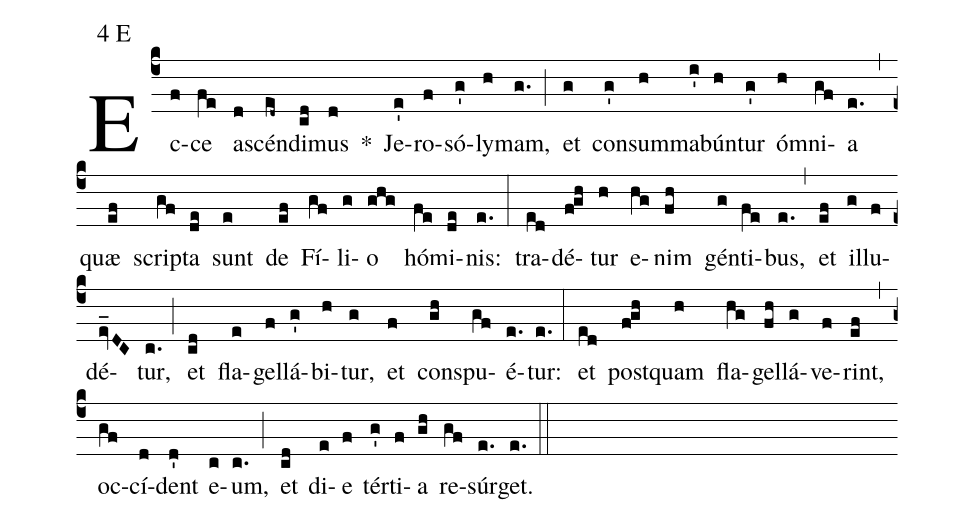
mode:4 E;
%%
(c4) Ec(f)ce(fe) a(d)scén(ed~)di(cd)mus(d) *() Je(e')ro(f)só(g')ly(h)mam,(g.) (;) et(g) con(g')sum(h)ma(i')bún(h)tur(g') ó(h)mni(gf)a(e.) (,) quæ(ef) scrip(gf)ta(de) sunt(e) de(ef) Fí(gf)li(g)o(ghg) hó(fe)mi(de)nis:(e.) (:) tra(ed)dé(f!gh)tur(h) e(hg)nim(fh) gén(g)ti(fe)bus,(e.) (,) et(ef) il(g)lu(f)dé(ev_DC)tur,(c.) (;) et(cd) fla(e)gel(f)lá(g')bi(h)tur,(g) et(f) con(gh)spu(gf)é(e.)tur:(e.) (:) et(ed) post(f!gh)quam(h) fla(hg)gel(fh)lá(g)ve(f)rint,(ef) (,) oc(gf)cí(d)dent(d') e(c)um,(c.) (;) et(cd) di(e)e(f) tér(g')ti(f)a(gh) re(gf)súr(e.)get.(e.) (::)
